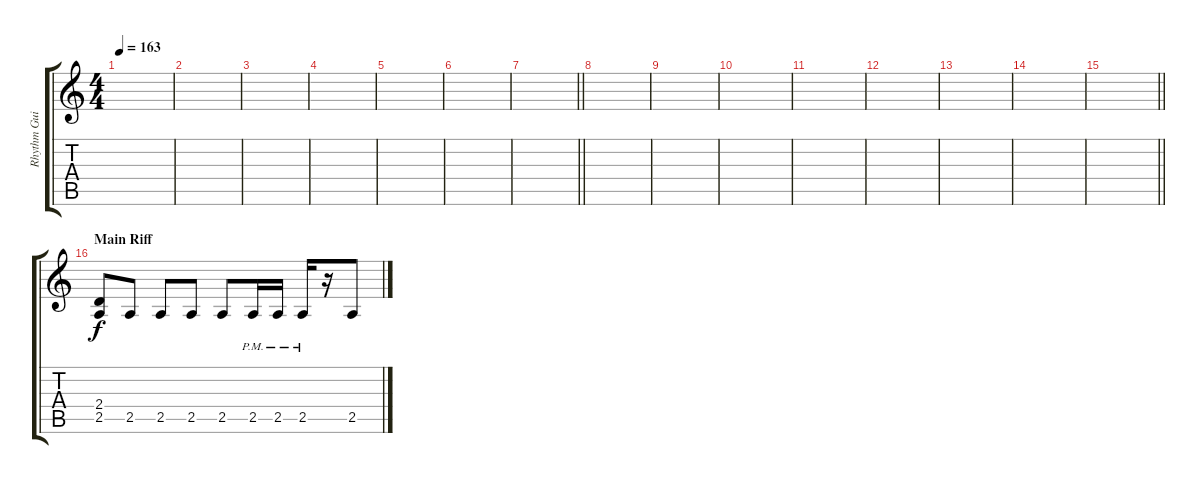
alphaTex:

\track ("Rhythm Guitar" "Rhythm Gui") {instrument distortionguitar}
\staff {score tabs}
\tuning (D4 A3 F3 C3 G2 D2) {hide}
\ts (4 4)
\tempo 163
\clef g2
\ks c
|
|
|
|
|
|
\barLineRight lightlight
|
\section ("" "")
|
|
|
|
|
|
|
\barLineRight lightlight
|
\section ("" "Main Riff")
(2.4 2.5).8{instrument distortionguitar} 2.5.8 2.5.8 2.5.8 2.5.8 2.5{pm}.16 2.5{pm}.16 2.5{pm}.16 r.16 2.5.8
